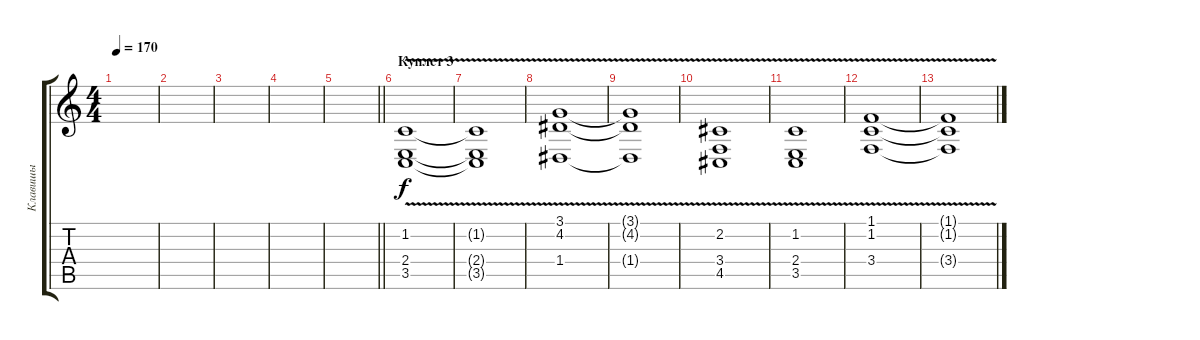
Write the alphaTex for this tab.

\track ("Клавишы" "Клавишы") {instrument electricpiano1}
\staff {score tabs}
\tuning (E4 B3 G3 D3 A2 E2) {hide}
\ts (4 4)
\tempo 170
\clef g2
\ks c
|
|
|
|
\barLineRight lightlight
|
\section ("" "Куплет 3")
(1.2 2.4 3.5{v}).1 |
(1.2{t} 2.4{t} 3.5{t}).1 |
(3.1 4.2 1.4{v}).1 |
(3.1{t} 4.2{t} 1.4{t}).1 |
(2.2 3.4 4.5{v}).1 |
(1.2 2.4 3.5{v}).1 |
(1.1 1.2 3.4{v}).1 |
(1.1{t} 1.2{t} 3.4{t}).1
